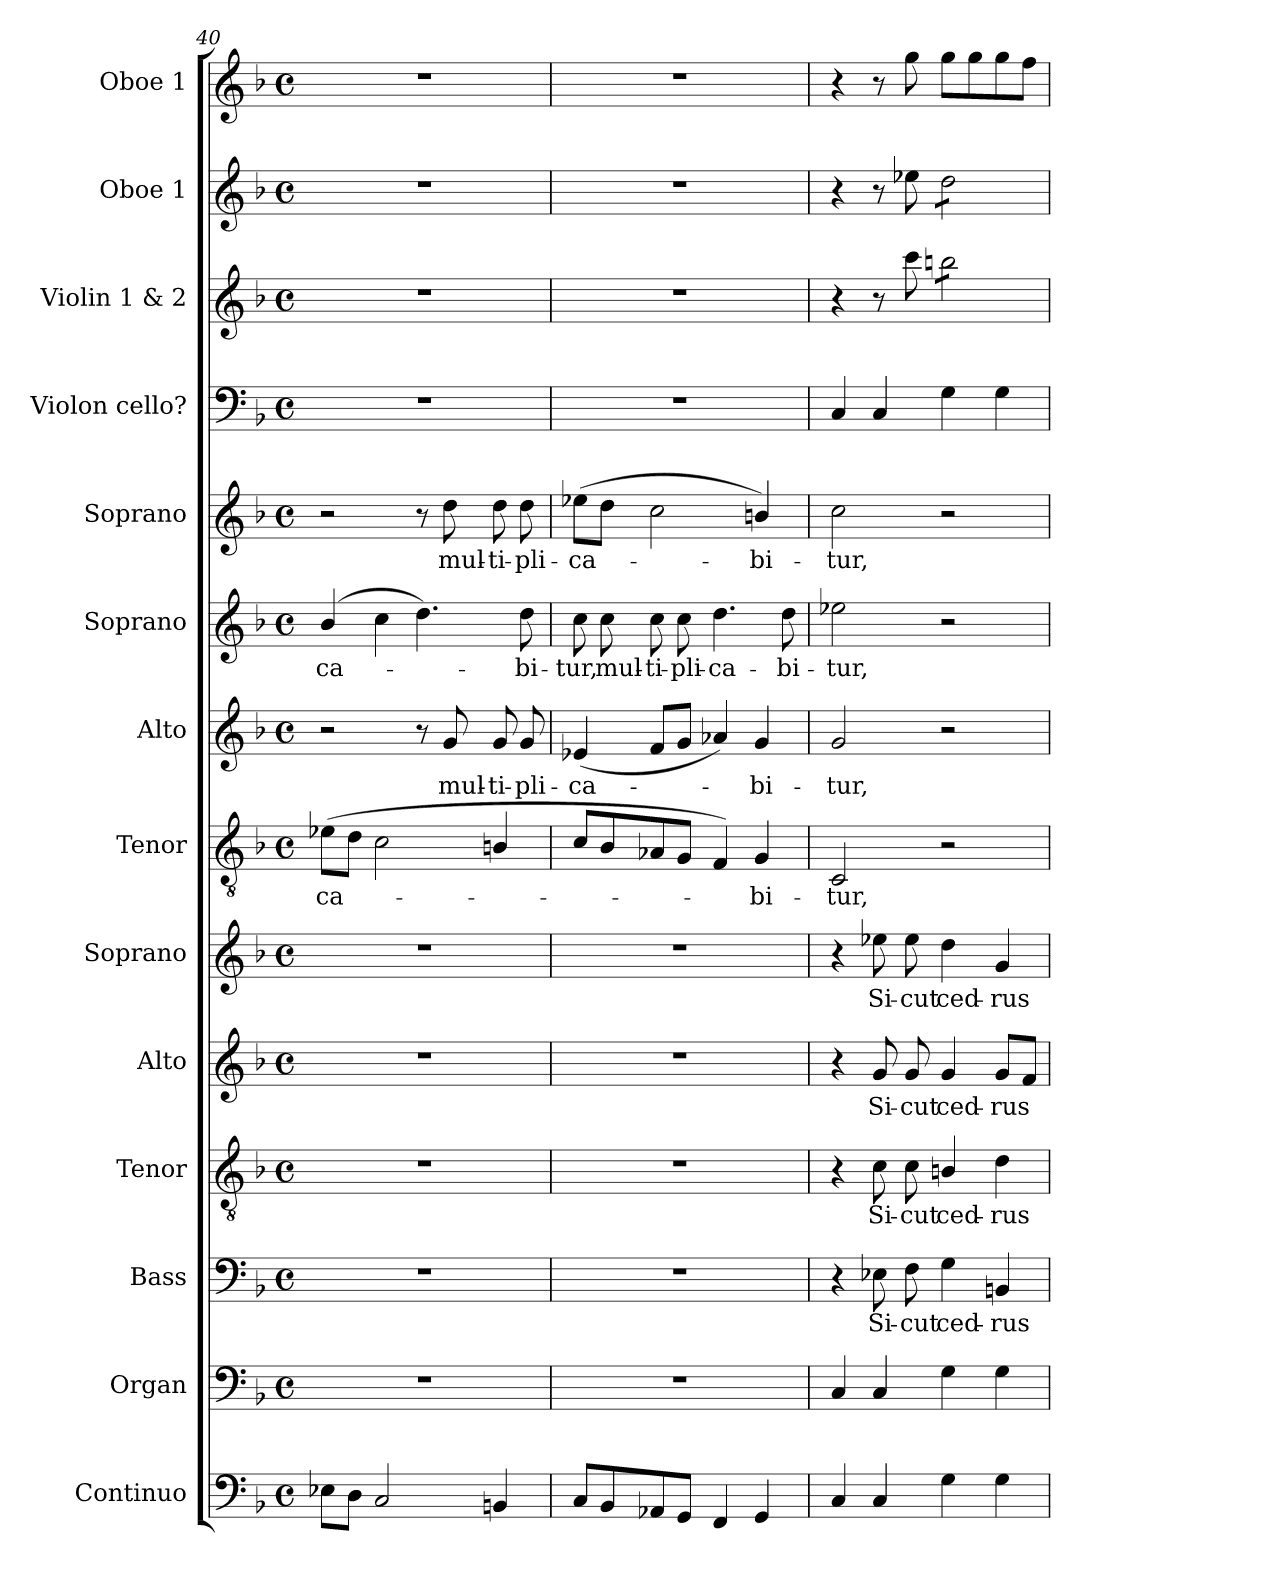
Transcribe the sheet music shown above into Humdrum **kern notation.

**kern	**kern	**kern	**text	**kern	**text	**kern	**text	**kern	**text	**kern	**text	**kern	**text	**kern	**text	**kern	**text	**kern	**kern	**kern	**kern
*part14	*part13	*part12	*part12	*part11	*part11	*part10	*part10	*part9	*part9	*part8	*part8	*part7	*part7	*part6	*part6	*part5	*part5	*part4	*part3	*part2	*part1
*staff14	*staff13	*staff12	*staff12	*staff11	*staff11	*staff10	*staff10	*staff9	*staff9	*staff8	*staff8	*staff7	*staff7	*staff6	*staff6	*staff5	*staff5	*staff4	*staff3	*staff2	*staff1
*I"Continuo	*I"Organ	*I"Bass	*	*I"Tenor	*	*I"Alto	*	*I"Soprano	*	*I"Tenor	*	*I"Alto	*	*I"Soprano	*	*I"Soprano	*	*I"Violon cello?	*I"Violin 1 & 2	*I"Oboe 1	*I"Oboe 1
*I'Cont.	*I'Org.	*I'B.	*	*I'T.	*	*I'A.	*	*I'S.	*	*I'T.	*	*I'A.	*	*I'S.	*	*I'S.	*	*I'Vc.	*I'Vln. 1 & 2	*I'Ob. 2	*I'Ob. 1
*clefF4	*clefF4	*clefF4	*	*clefGv2	*	*clefG2	*	*clefG2	*	*clefGv2	*	*clefG2	*	*clefG2	*	*clefG2	*	*clefF4	*clefG2	*clefG2	*clefG2
*	*	*	*	*ITrd7c12	*	*	*	*	*	*ITrd7c12	*	*	*	*	*	*	*	*	*	*	*
*k[b-]	*k[b-]	*k[b-]	*	*k[b-]	*	*k[b-]	*	*k[b-]	*	*k[b-]	*	*k[b-]	*	*k[b-]	*	*k[b-]	*	*k[b-]	*k[b-]	*k[b-]	*k[b-]
*F:	*F:	*F:	*	*F:	*	*F:	*	*F:	*	*F:	*	*F:	*	*F:	*	*F:	*	*F:	*F:	*F:	*F:
*M4/4	*M4/4	*M4/4	*	*M4/4	*	*M4/4	*	*M4/4	*	*M4/4	*	*M4/4	*	*M4/4	*	*M4/4	*	*M4/4	*M4/4	*M4/4	*M4/4
*met(c)	*met(c)	*met(c)	*	*met(c)	*	*met(c)	*	*met(c)	*	*met(c)	*	*met(c)	*	*met(c)	*	*met(c)	*	*met(c)	*met(c)	*met(c)	*met(c)
=40	=40	=40	=40	=40	=40	=40	=40	=40	=40	=40	=40	=40	=40	=40	=40	=40	=40	=40	=40	=40	=40
!	!	!	!	!	!	!	!	!	!	!	!LO:LY:b:color=#000000	!	!	!	!	!	!	!	!	!	!
!	!	!	!	!	!	!	!	!	!	!	!	!	!	!	!LO:LY:b:color=#000000	!	!	!	!	!	!
8E-Xi\L	1r	1r	.	1r	.	1r	.	1r	.	(8E-Xi\L	-ca-	2r	.	(4b-i/	-ca-	2r	.	1r	1r	1r	1r
8Di\J	.	.	.	.	.	.	.	.	.	8Di\J	.	.	.	.	.	.	.	.	.	.	.
2Ci/	.	.	.	.	.	.	.	.	.	2Ci\	.	.	.	4cci\	.	.	.	.	.	.	.
.	.	.	.	.	.	.	.	.	.	.	.	8r	.	4.ddi\)	.	8r	.	.	.	.	.
!	!	!	!	!	!	!	!	!	!	!	!	!	!LO:LY:b:color=#000000	!	!	!	!	!	!	!	!
!	!	!	!	!	!	!	!	!	!	!	!	!	!	!	!	!	!LO:LY:b:color=#000000	!	!	!	!
.	.	.	.	.	.	.	.	.	.	.	.	8gi/	mul-	.	.	8ddi\	mul-	.	.	.	.
!	!	!	!	!	!	!	!	!	!	!	!	!	!LO:LY:b:color=#000000	!	!	!	!	!	!	!	!
!	!	!	!	!	!	!	!	!	!	!	!	!	!	!	!	!	!LO:LY:b:color=#000000	!	!	!	!
4BBni/	.	.	.	.	.	.	.	.	.	4BBni/	.	8gi/	-ti-	.	.	8ddi\	-ti-	.	.	.	.
!	!	!	!	!	!	!	!	!	!	!	!	!	!LO:LY:b:color=#000000	!	!	!	!	!	!	!	!
!	!	!	!	!	!	!	!	!	!	!	!	!	!	!	!LO:LY:b:color=#000000	!	!	!	!	!	!
!	!	!	!	!	!	!	!	!	!	!	!	!	!	!	!	!	!LO:LY:b:color=#000000	!	!	!	!
.	.	.	.	.	.	.	.	.	.	.	.	8gi/	-pli-	8ddi\	-bi-	8ddi\	-pli-	.	.	.	.
!!LO:PB:g=z
=41	=41	=41	=41	=41	=41	=41	=41	=41	=41	=41	=41	=41	=41	=41	=41	=41	=41	=41	=41	=41	=41
!	!	!	!	!	!	!	!	!	!	!	!	!	!LO:LY:b:color=#000000	!	!	!	!	!	!	!	!
!	!	!	!	!	!	!	!	!	!	!	!	!	!	!	!LO:LY:b:color=#000000	!	!	!	!	!	!
!	!	!	!	!	!	!	!	!	!	!	!	!	!	!	!	!	!LO:LY:b:color=#000000	!	!	!	!
8Ci/L	1r	1r	.	1r	.	1r	.	1r	.	8Ci/L	.	(4e-Xi/	-ca-	8cci\	-tur,	(8ee-Xi\L	-ca-	1r	1r	1r	1r
!	!	!	!	!	!	!	!	!	!	!	!	!	!	!	!LO:LY:b:color=#000000	!	!	!	!	!	!
8BB-i/	.	.	.	.	.	.	.	.	.	8BB-i/	.	.	.	8cci\	mul-	8ddi\J	.	.	.	.	.
!	!	!	!	!	!	!	!	!	!	!	!	!	!	!	!LO:LY:b:color=#000000	!	!	!	!	!	!
8AA-Xi/	.	.	.	.	.	.	.	.	.	8AA-Xi/	.	8fi/L	.	8cci\	-ti-	2cci\	.	.	.	.	.
!	!	!	!	!	!	!	!	!	!	!	!	!	!	!	!LO:LY:b:color=#000000	!	!	!	!	!	!
8GGi/J	.	.	.	.	.	.	.	.	.	8GGi/J	.	8gi/J	.	8cci\	-pli-	.	.	.	.	.	.
!	!	!	!	!	!	!	!	!	!	!	!	!	!	!	!LO:LY:b:color=#000000	!	!	!	!	!	!
4FFi/	.	.	.	.	.	.	.	.	.	4FFi/)	.	4a-Xi/)	.	4.ddi\	-ca-	.	.	.	.	.	.
!	!	!	!	!	!	!	!	!	!	!	!LO:LY:b:color=#000000	!	!	!	!	!	!	!	!	!	!
!	!	!	!	!	!	!	!	!	!	!	!	!	!LO:LY:b:color=#000000	!	!	!	!	!	!	!	!
!	!	!	!	!	!	!	!	!	!	!	!	!	!	!	!	!	!LO:LY:b:color=#000000	!	!	!	!
4GGi/	.	.	.	.	.	.	.	.	.	4GGi/	-bi-	4gi/	-bi-	.	.	4bni/)	-bi-	.	.	.	.
!	!	!	!	!	!	!	!	!	!	!	!	!	!	!	!LO:LY:b:color=#000000	!	!	!	!	!	!
.	.	.	.	.	.	.	.	.	.	.	.	.	.	8ddi\	-bi-	.	.	.	.	.	.
=42	=42	=42	=42	=42	=42	=42	=42	=42	=42	=42	=42	=42	=42	=42	=42	=42	=42	=42	=42	=42	=42
!	!	!	!	!	!	!	!	!	!	!	!LO:LY:b:color=#000000	!	!	!	!	!	!	!	!	!	!
!	!	!	!	!	!	!	!	!	!	!	!	!	!LO:LY:b:color=#000000	!	!	!	!	!	!	!	!
!	!	!	!	!	!	!	!	!	!	!	!	!	!	!	!LO:LY:b:color=#000000	!	!	!	!	!	!
!	!	!	!	!	!	!	!	!	!	!	!	!	!	!	!	!	!LO:LY:b:color=#000000	!	!	!	!
4Ci/	4Ci/	4r	.	4r	.	4r	.	4r	.	2CCi/	-tur,	2gi/	-tur,	2ee-Xi\	-tur,	2cci\	-tur,	4Ci/	4r	4r	4r
!	!	!	!LO:LY:b:color=#000000	!	!	!	!	!	!	!	!	!	!	!	!	!	!	!	!	!	!
!	!	!	!	!	!LO:LY:b:color=#000000	!	!	!	!	!	!	!	!	!	!	!	!	!	!	!	!
!	!	!	!	!	!	!	!LO:LY:b:color=#000000	!	!	!	!	!	!	!	!	!	!	!	!	!	!
!	!	!	!	!	!	!	!	!	!LO:LY:b:color=#000000	!	!	!	!	!	!	!	!	!	!	!	!
4Ci/	4Ci/	8E-Xi\	Si-	8Ci\	Si-	8gi/	Si-	8ee-Xi\	Si-	.	.	.	.	.	.	.	.	4Ci/	8r	8r	8r
!	!	!	!LO:LY:b:color=#000000	!	!	!	!	!	!	!	!	!	!	!	!	!	!	!	!	!	!
!	!	!	!	!	!LO:LY:b:color=#000000	!	!	!	!	!	!	!	!	!	!	!	!	!	!	!	!
!	!	!	!	!	!	!	!LO:LY:b:color=#000000	!	!	!	!	!	!	!	!	!	!	!	!	!	!
!	!	!	!	!	!	!	!	!	!LO:LY:b:color=#000000	!	!	!	!	!	!	!	!	!	!	!	!
.	.	8Fi\	-cut	8Ci\	-cut	8gi/	-cut	8ee-i\	-cut	.	.	.	.	.	.	.	.	.	8ccci\	8ee-Xi\	8ggi\
!	!	!	!LO:LY:b:color=#000000	!	!	!	!	!	!	!	!	!	!	!	!	!	!	!	!	!	!
!	!	!	!	!	!LO:LY:b:color=#000000	!	!	!	!	!	!	!	!	!	!	!	!	!	!	!	!
!	!	!	!	!	!	!	!LO:LY:b:color=#000000	!	!	!	!	!	!	!	!	!	!	!	!	!	!
!	!	!	!	!	!	!	!	!	!LO:LY:b:color=#000000	!	!	!	!	!	!	!	!	!	!	!	!
*	*	*	*	*	*	*	*	*	*	*	*	*	*	*	*	*	*	*	*tremolo	*	*
*	*	*	*	*	*	*	*	*	*	*	*	*	*	*	*	*	*	*	*	*tremolo	*
4Gi\	4Gi\	4Gi\	ced-	4BBni/	ced-	4gi/	ced-	4ddi\	ced-	2r	.	2r	.	2r	.	2r	.	4Gi\	8bbni\L	8ddi\L	8ggi\L
.	.	.	.	.	.	.	.	.	.	.	.	.	.	.	.	.	.	.	8bbni\	8ddi\	8ggi\
!	!	!	!LO:LY:b:color=#000000	!	!	!	!	!	!	!	!	!	!	!	!	!	!	!	!	!	!
!	!	!	!	!	!LO:LY:b:color=#000000	!	!	!	!	!	!	!	!	!	!	!	!	!	!	!	!
!	!	!	!	!	!	!	!LO:LY:b:color=#000000	!	!	!	!	!	!	!	!	!	!	!	!	!	!
!	!	!	!	!	!	!	!	!	!LO:LY:b:color=#000000	!	!	!	!	!	!	!	!	!	!	!	!
4Gi\	4Gi\	4BBni/	-rus	4Di\	-rus	8gi/L	-rus	4gi/	-rus	.	.	.	.	.	.	.	.	4Gi\	8bbni\	8ddi\	8ggi\
.	.	.	.	.	.	8fi/J	.	.	.	.	.	.	.	.	.	.	.	.	8bbni\J	8ddi\J	8ffi\J
*	*	*	*	*	*	*	*	*	*	*	*	*	*	*	*	*	*	*	*	*Xtremolo	*
*	*	*	*	*	*	*	*	*	*	*	*	*	*	*	*	*	*	*	*Xtremolo	*	*
=	=	=	=	=	=	=	=	=	=	=	=	=	=	=	=	=	=	=	=	=	=
*-	*-	*-	*-	*-	*-	*-	*-	*-	*-	*-	*-	*-	*-	*-	*-	*-	*-	*-	*-	*-	*-
